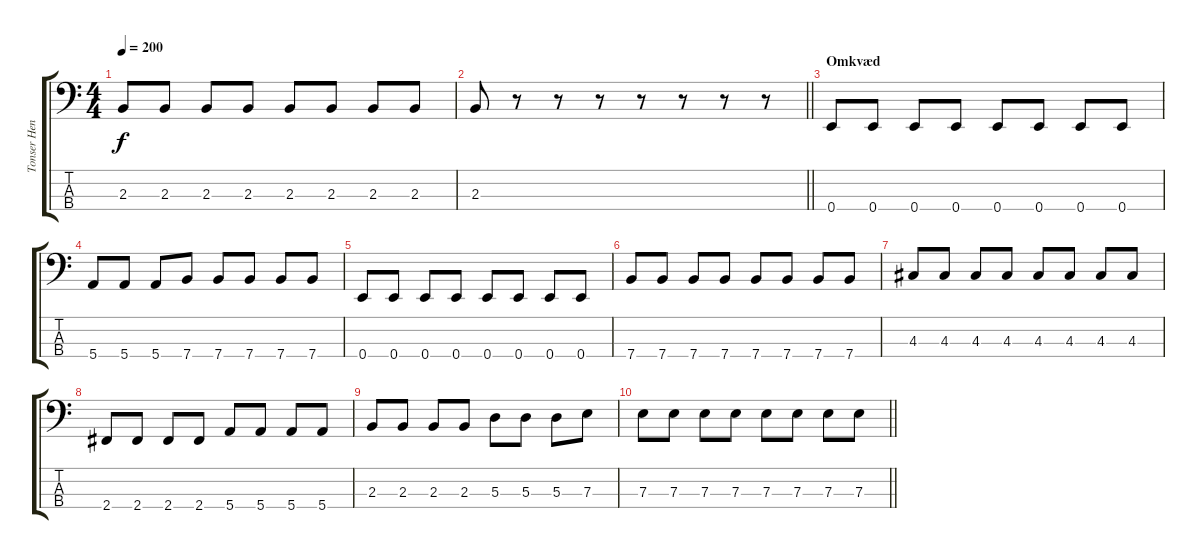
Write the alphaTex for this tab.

\track ("Tonser Henrik ( Dengang )" "Tonser Hen") {instrument electricbasspick}
\staff {score tabs}
\tuning (G2 D2 A1 E1) {hide}
\ts (4 4)
\tempo 200
\clef f4
\ks c
2.3.8{dy f} 2.3.8 2.3.8 2.3.8 2.3.8 2.3.8 2.3.8 2.3.8 |
\barLineRight lightlight
2.3.8 r.8 r.8 r.8 r.8 r.8 r.8 r.8 |
\section ("" "Omkvæd")
0.4.8 0.4.8 0.4.8 0.4.8 0.4.8 0.4.8 0.4.8 0.4.8 |
5.4.8 5.4.8 5.4.8 7.4.8 7.4.8 7.4.8 7.4.8 7.4.8 |
0.4.8 0.4.8 0.4.8 0.4.8 0.4.8 0.4.8 0.4.8 0.4.8 |
7.4.8 7.4.8 7.4.8 7.4.8 7.4.8 7.4.8 7.4.8 7.4.8 |
4.3.8 4.3.8 4.3.8 4.3.8 4.3.8 4.3.8 4.3.8 4.3.8 |
2.4.8 2.4.8 2.4.8 2.4.8 5.4.8 5.4.8 5.4.8 5.4.8 |
2.3.8 2.3.8 2.3.8 2.3.8 5.3.8 5.3.8 5.3.8 7.3.8 |
\barLineRight lightlight
7.3.8 7.3.8 7.3.8 7.3.8 7.3.8 7.3.8 7.3.8 7.3.8
